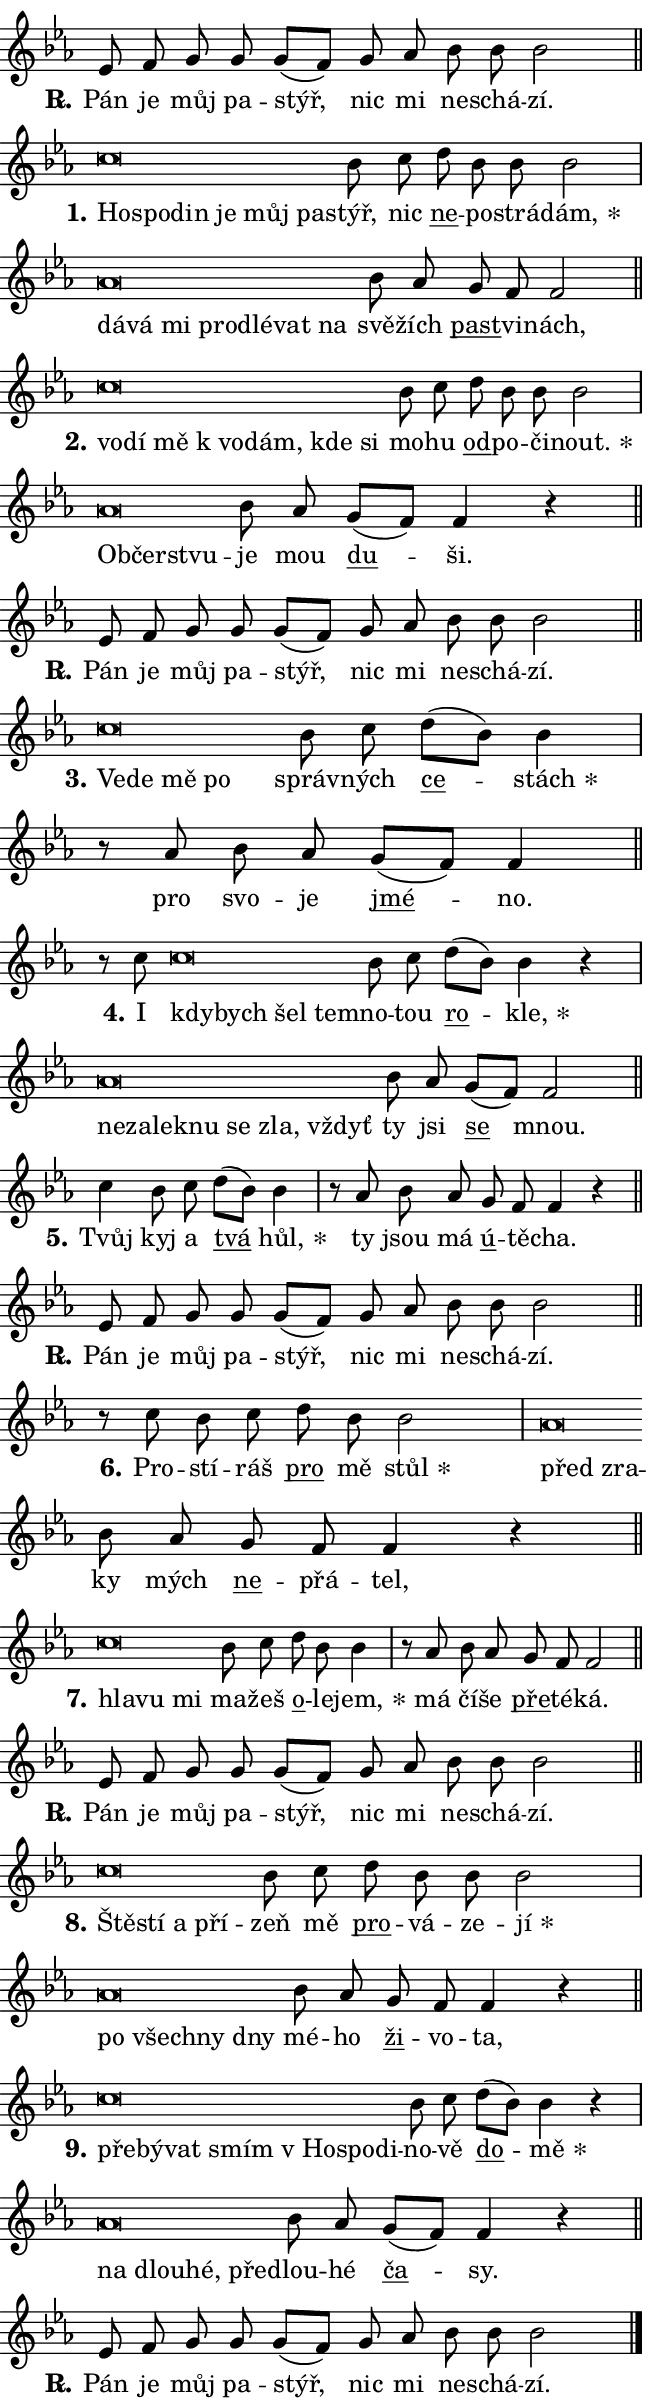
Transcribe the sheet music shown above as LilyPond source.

\version "2.24.0"
\header { tagline = "" }
\paper {
  indent = 0\cm
  top-margin = 0\cm
  right-margin = 0.13\cm % to fit lyric hyphens
  bottom-margin = 0\cm
  left-margin = 0\cm
  paper-width = 11\cm
  page-breaking = #ly:one-page-breaking
  system-system-spacing.basic-distance = #11
  score-system-spacing.basic-distance = #11
  ragged-last = ##f
}


%% Author: Thomas Morley
%% https://lists.gnu.org/archive/html/lilypond-user/2020-05/msg00002.html
#(define (line-position grob)
"Returns position of @var[grob} in current system:
   @code{'start}, if at first time-step
   @code{'end}, if at last time-step
   @code{'middle} otherwise
"
  (let* ((col (ly:item-get-column grob))
         (ln (ly:grob-object col 'left-neighbor))
         (rn (ly:grob-object col 'right-neighbor))
         (col-to-check-left (if (ly:grob? ln) ln col))
         (col-to-check-right (if (ly:grob? rn) rn col))
         (break-dir-left
           (and
             (ly:grob-property col-to-check-left 'non-musical #f)
             (ly:item-break-dir col-to-check-left)))
         (break-dir-right
           (and
             (ly:grob-property col-to-check-right 'non-musical #f)
             (ly:item-break-dir col-to-check-right))))
        (cond ((eqv? 1 break-dir-left) 'start)
              ((eqv? -1 break-dir-right) 'end)
              (else 'middle))))

#(define (tranparent-at-line-position vctor)
  (lambda (grob)
  "Relying on @code{line-position} select the relevant enry from @var{vctor}.
Used to determine transparency,"
    (case (line-position grob)
      ((end) (not (vector-ref vctor 0)))
      ((middle) (not (vector-ref vctor 1)))
      ((start) (not (vector-ref vctor 2))))))

noteHeadBreakVisibility =
#(define-music-function (break-visibility)(vector?)
"Makes @code{NoteHead}s transparent relying on @var{break-visibility}"
#{
  \override NoteHead.transparent =
    #(tranparent-at-line-position break-visibility)
#})

#(define delete-ledgers-for-transparent-note-heads
  (lambda (grob)
    "Reads whether a @code{NoteHead} is transparent.
If so this @code{NoteHead} is removed from @code{'note-heads} from
@var{grob}, which is supposed to be @code{LedgerLineSpanner}.
As a result ledgers are not printed for this @code{NoteHead}"
    (let* ((nhds-array (ly:grob-object grob 'note-heads))
           (nhds-list
             (if (ly:grob-array? nhds-array)
                 (ly:grob-array->list nhds-array)
                 '()))
           ;; Relies on the transparent-property being done before
           ;; Staff.LedgerLineSpanner.after-line-breaking is executed.
           ;; This is fragile ...
           (to-keep
             (remove
               (lambda (nhd)
                 (ly:grob-property nhd 'transparent #f))
               nhds-list)))
      ;; TODO find a better method to iterate over grob-arrays, similiar
      ;; to filter/remove etc for lists
      ;; For now rebuilt from scratch
      (set! (ly:grob-object grob 'note-heads)  '())
      (for-each
        (lambda (nhd)
          (ly:pointer-group-interface::add-grob grob 'note-heads nhd))
        to-keep))))

squashNotes = {
  \override NoteHead.X-extent = #'(-0.2 . 0.2)
  \override NoteHead.Y-extent = #'(-0.75 . 0)
  \override NoteHead.stencil =
    #(lambda (grob)
       (let ((pos (ly:grob-property grob 'staff-position)))
         (begin
           (if (< pos -7) (display "ERROR: Lower brevis then expected\n") (display ""))
           (if (<= pos -6) ly:text-interface::print ly:note-head::print))))
}
unSquashNotes = {
  \revert NoteHead.X-extent
  \revert NoteHead.Y-extent
  \revert NoteHead.stencil
}

hideNotes = \noteHeadBreakVisibility #begin-of-line-visible
unHideNotes = \noteHeadBreakVisibility #all-visible

% work-around for resetting accidentals
% https://lilypond.org/doc/v2.23/Documentation/notation/displaying-rhythms#unmetered-music
cadenzaMeasure = {
  \cadenzaOff
  \partial 1024 s1024
  \cadenzaOn
}

#(define-markup-command (accent layout props text) (markup?)
  "Underline accented syllable"
  (interpret-markup layout props
    #{\markup \override #'(offset . 4.3) \underline { #text }#}))

responsum = \markup \concat {
  "R" \hspace #-1.05 \path #0.1 #'((moveto 0 0.07) (lineto 0.9 0.8)) \hspace #0.05 "."
}

spaceSize = #0.6828661417322834 % exact space size for TeX Gyre Schola

\layout {
  \context {
    \Staff
    \remove "Time_signature_engraver"
    \override LedgerLineSpanner.after-line-breaking = #delete-ledgers-for-transparent-note-heads
  }
  \context {
    \Lyrics {
      \override LyricSpace.minimum-distance = \spaceSize
      \override LyricText.font-name = #"TeX Gyre Schola"
      \override LyricText.font-size = 1
      \override StanzaNumber.font-name = #"TeX Gyre Schola Bold"
      \override StanzaNumber.font-size = 1
    }
  }
  \context {
    \Score 
    \override NoteHead.text =
      #(lambda (grob) 
        (let ((pos (ly:grob-property grob 'staff-position)))
          #{\markup {
            \combine
              \halign #-0.55 \raise #(if (= pos -6) 0 0.5) \override #'(thickness . 2) \draw-line #'(3.2 . 0)
              \musicglyph "noteheads.sM1"
          }#}))
  }
}

% magnetic-lyrics.ily
%
%   written by
%     Jean Abou Samra <jean@abou-samra.fr>
%     Werner Lemberg <wl@gnu.org>
%
%   adapted by
%     Jiri Hon <jiri.hon@gmail.com>
%
% Version 2022-Apr-15

% https://www.mail-archive.com/lilypond-user@gnu.org/msg149350.html

#(define (Left_hyphen_pointer_engraver context)
   "Collect syllable-hyphen-syllable occurrences in lyrics and store
them in properties.  This engraver only looks to the left.  For
example, if the lyrics input is @code{foo -- bar}, it does the
following.

@itemize @bullet
@item
Set the @code{text} property of the @code{LyricHyphen} grob between
@q{foo} and @q{bar} to @code{foo}.

@item
Set the @code{left-hyphen} property of the @code{LyricText} grob with
text @q{foo} to the @code{LyricHyphen} grob between @q{foo} and
@q{bar}.
@end itemize

Use this auxiliary engraver in combination with the
@code{lyric-@/text::@/apply-@/magnetic-@/offset!} hook."
   (let ((hyphen #f)
         (text #f))
     (make-engraver
      (acknowledgers
       ((lyric-syllable-interface engraver grob source-engraver)
        (set! text grob)))
      (end-acknowledgers
       ((lyric-hyphen-interface engraver grob source-engraver)
        ;(when (not (grob::has-interface grob 'lyric-space-interface))
          (set! hyphen grob)));)
      ((stop-translation-timestep engraver)
       (when (and text hyphen)
         (ly:grob-set-object! text 'left-hyphen hyphen))
       (set! text #f)
       (set! hyphen #f)))))

#(define (lyric-text::apply-magnetic-offset! grob)
   "If the space between two syllables is less than the value in
property @code{LyricText@/.details@/.squash-threshold}, move the right
syllable to the left so that it gets concatenated with the left
syllable.

Use this function as a hook for
@code{LyricText@/.after-@/line-@/breaking} if the
@code{Left_@/hyphen_@/pointer_@/engraver} is active."
   (let ((hyphen (ly:grob-object grob 'left-hyphen #f)))
     (when hyphen
       (let ((left-text (ly:spanner-bound hyphen LEFT)))
         (when (grob::has-interface left-text 'lyric-syllable-interface)
           (let* ((common (ly:grob-common-refpoint grob left-text X))
                  (this-x-ext (ly:grob-extent grob common X))
                  (left-x-ext
                   (begin
                     ;; Trigger magnetism for left-text.
                     (ly:grob-property left-text 'after-line-breaking)
                     (ly:grob-extent left-text common X)))
                  ;; `delta` is the gap width between two syllables.
                  (delta (- (interval-start this-x-ext)
                            (interval-end left-x-ext)))
                  (details (ly:grob-property grob 'details))
                  (threshold (assoc-get 'squash-threshold details 0.2)))
             (when (< delta threshold)
               (let* (;; We have to manipulate the input text so that
                      ;; ligatures crossing syllable boundaries are not
                      ;; disabled.  For languages based on the Latin
                      ;; script this is essentially a beautification.
                      ;; However, for non-Western scripts it can be a
                      ;; necessity.
                      (lt (ly:grob-property left-text 'text))
                      (rt (ly:grob-property grob 'text))
                      (is-space (grob::has-interface hyphen 'lyric-space-interface))
                      (space (if is-space " " ""))
                      (extra-delta (if is-space spaceSize 0))
                      ;; Append new syllable.
                      (ltrt-space (if (and (string? lt) (string? rt))
                                (string-append lt space rt)
                                (make-concat-markup (list lt space rt))))
                      ;; Right-align `ltrt` to the right side.
                      (ltrt-space-markup (grob-interpret-markup
                               grob
                               (make-translate-markup
                                (cons (interval-length this-x-ext) 0)
                                (make-right-align-markup ltrt-space)))))
                 (begin
                   ;; Don't print `left-text`.
                   (ly:grob-set-property! left-text 'stencil #f)
                   ;; Set text and stencil (which holds all collected
                   ;; syllables so far) and shift it to the left.
                   (ly:grob-set-property! grob 'text ltrt-space)
                   (ly:grob-set-property! grob 'stencil ltrt-space-markup)
                   (ly:grob-translate-axis! grob (- (- delta extra-delta)) X))))))))))


#(define (lyric-hyphen::displace-bounds-first grob)
   ;; Make very sure this callback isn't triggered too early.
   (let ((left (ly:spanner-bound grob LEFT))
         (right (ly:spanner-bound grob RIGHT)))
     (ly:grob-property left 'after-line-breaking)
     (ly:grob-property right 'after-line-breaking)
     (ly:lyric-hyphen::print grob)))

squashThreshold = #0.4

\layout {
  \context {
    \Lyrics
    \consists #Left_hyphen_pointer_engraver
    \override LyricText.after-line-breaking =
      #lyric-text::apply-magnetic-offset!
    \override LyricHyphen.stencil = #lyric-hyphen::displace-bounds-first
    \override LyricText.details.squash-threshold = \squashThreshold
    \override LyricHyphen.minimum-distance = 0
    \override LyricHyphen.minimum-length = \squashThreshold
  }
}

squashText = \override LyricText.details.squash-threshold = 9999
unSquashText = \override LyricText.details.squash-threshold = \squashThreshold

leftText = \override LyricText.self-alignment-X = #LEFT
unLeftText = \revert LyricText.self-alignment-X

starOffset = #(lambda (grob) 
                (let ((x_offset (ly:self-alignment-interface::aligned-on-x-parent grob)))
                  (if (= x_offset 0) 0 (+ x_offset 1.2))))

star = #(define-music-function (syllable)(string?)
"Append star separator at the end of a syllable"
#{
  \once \override LyricText.X-offset = #starOffset
  \lyricmode { \markup {
    #syllable
    \override #'((font-name . "TeX Gyre Schola Bold")) \hspace #0.2 \lower #0.65 \larger "*"
  } }
#})

starAccent = #(define-music-function (syllable)(string?)
"Append star separator at the end of a syllable and make accent"
#{
  \once \override LyricText.X-offset = #starOffset
  \lyricmode { \markup {
    \accent #syllable
    \override #'((font-name . "TeX Gyre Schola Bold")) \hspace #0.2 \lower #0.65 \larger "*"
  } }
#})

breath = #(define-music-function (syllable)(string?)
"Append breathing indicator at the end of a syllable"
#{
  \lyricmode { \markup { #syllable "+" } }
#})

optionalBreath = #(define-music-function (syllable)(string?)
"Append optional breathing indicator at the end of a syllable"
#{
  \lyricmode { \markup { #syllable "(+)" } }
#})


\score {
    <<
        \new Voice = "melody" { \cadenzaOn \key es \major \relative { es'8 f g g g[( f)] \bar "" g as bes bes bes2 \cadenzaMeasure \bar "||" \break } }
        \new Lyrics \lyricsto "melody" { \lyricmode { \set stanza = \responsum
Pán je můj pa -- stýř, nic mi ne -- schá -- zí. } }
    >>
    \layout {}
}

\score {
    <<
        \new Voice = "melody" { \cadenzaOn \key es \major \relative { \squashNotes c''\breve*1/16 \hideNotes \breve*1/16 \bar "" \breve*1/16 \bar "" \breve*1/16 \bar "" \breve*1/16 \breve*1/16 \bar "" \unHideNotes \unSquashNotes bes8 c \bar "" d bes bes bes2 \cadenzaMeasure \bar "|" \squashNotes as\breve*1/16 \hideNotes \breve*1/16 \bar "" \breve*1/16 \bar "" \breve*1/16 \bar "" \breve*1/16 \bar "" \breve*1/16 \breve*1/16 \bar "" \unHideNotes \unSquashNotes bes8 as \bar "" g f f2 \cadenzaMeasure \bar "||" \break } }
        \new Lyrics \lyricsto "melody" { \lyricmode { \set stanza = "1."
\leftText Ho -- \squashText spo -- din je můj pa -- \unLeftText \unSquashText stýř, nic \markup \accent ne -- po -- strá -- \star dám, \leftText dá -- \squashText vá mi pro -- dlé -- vat na \unLeftText \unSquashText svě -- žích \markup \accent past -- vi -- nách, } }
    >>
    \layout {}
}

\score {
    <<
        \new Voice = "melody" { \cadenzaOn \key es \major \relative { \squashNotes c''\breve*1/16 \hideNotes \breve*1/16 \bar "" \breve*1/16 \bar "" \breve*1/16 \bar "" \breve*1/16 \bar "" \breve*1/16 \breve*1/16 \bar "" \unHideNotes \unSquashNotes bes8 c \bar "" d bes bes bes2 \cadenzaMeasure \bar "|" \squashNotes as\breve*1/16 \hideNotes \breve*1/16 \breve*1/16 \bar "" \unHideNotes \unSquashNotes bes8 as \bar "" g[( f)] f4 r \cadenzaMeasure \bar "||" \break } }
        \new Lyrics \lyricsto "melody" { \lyricmode { \set stanza = "2."
\leftText vo -- \squashText dí mě "k vo" -- dám, kde si \unLeftText \unSquashText mo -- hu \markup \accent od -- po -- či -- \star nout. \leftText Ob -- \squashText čerst -- vu -- \unLeftText \unSquashText je mou \markup \accent du -- ši. } }
    >>
    \layout {}
}

\score {
    <<
        \new Voice = "melody" { \cadenzaOn \key es \major \relative { es'8 f g g g[( f)] \bar "" g as bes bes bes2 \cadenzaMeasure \bar "||" \break } }
        \new Lyrics \lyricsto "melody" { \lyricmode { \set stanza = \responsum
Pán je můj pa -- stýř, nic mi ne -- schá -- zí. } }
    >>
    \layout {}
}

\score {
    <<
        \new Voice = "melody" { \cadenzaOn \key es \major \relative { \squashNotes c''\breve*1/16 \hideNotes \breve*1/16 \bar "" \breve*1/16 \breve*1/16 \bar "" \unHideNotes \unSquashNotes bes8 c \bar "" d[( bes)] bes4 \cadenzaMeasure \bar "|" r8 as bes8 as \bar "" g[( f)] f4 \cadenzaMeasure \bar "||" \break } }
        \new Lyrics \lyricsto "melody" { \lyricmode { \set stanza = "3."
\leftText Ve -- \squashText de mě po \unLeftText \unSquashText správ -- ných \markup \accent ce -- \star stách pro svo -- je \markup \accent jmé -- no. } }
    >>
    \layout {}
}

\score {
    <<
        \new Voice = "melody" { \cadenzaOn \key es \major \relative { r8 c'' \squashNotes c\breve*1/16 \hideNotes \breve*1/16 \bar "" \breve*1/16 \breve*1/16 \bar "" \unHideNotes \unSquashNotes bes8 c \bar "" d[( bes)] bes4 r \cadenzaMeasure \bar "|" \squashNotes as\breve*1/16 \hideNotes \breve*1/16 \bar "" \breve*1/16 \bar "" \breve*1/16 \bar "" \breve*1/16 \bar "" \breve*1/16 \breve*1/16 \bar "" \unHideNotes \unSquashNotes bes8 as \bar "" g[( f)] f2 \cadenzaMeasure \bar "||" \break } }
        \new Lyrics \lyricsto "melody" { \lyricmode { \set stanza = "4."
I \leftText kdy -- \squashText bych šel tem -- \unLeftText \unSquashText no -- tou \markup \accent ro -- \star kle, \leftText ne -- \squashText za -- lek -- nu se zla, vždyť \unLeftText \unSquashText ty jsi \markup \accent se mnou. } }
    >>
    \layout {}
}

\score {
    <<
        \new Voice = "melody" { \cadenzaOn \key es \major \relative { c''4 bes8 c \bar "" d[( bes)] bes4 \cadenzaMeasure \bar "|" r8 as bes8 as \bar "" g f f4 r \cadenzaMeasure \bar "||" \break } }
        \new Lyrics \lyricsto "melody" { \lyricmode { \set stanza = "5."
Tvůj kyj a \markup \accent tvá \star hůl, ty jsou má \markup \accent ú -- tě -- cha. } }
    >>
    \layout {}
}

\score {
    <<
        \new Voice = "melody" { \cadenzaOn \key es \major \relative { es'8 f g g g[( f)] \bar "" g as bes bes bes2 \cadenzaMeasure \bar "||" \break } }
        \new Lyrics \lyricsto "melody" { \lyricmode { \set stanza = \responsum
Pán je můj pa -- stýř, nic mi ne -- schá -- zí. } }
    >>
    \layout {}
}

\score {
    <<
        \new Voice = "melody" { \cadenzaOn \key es \major \relative { r8 c'' bes8 c \bar "" d bes bes2 \cadenzaMeasure \bar "|" \squashNotes as\breve*1/16 \hideNotes \breve*1/16 \bar "" \unHideNotes \unSquashNotes bes8 as \bar "" g f f4 r \cadenzaMeasure \bar "||" \break } }
        \new Lyrics \lyricsto "melody" { \lyricmode { \set stanza = "6."
Pro -- stí -- ráš \markup \accent pro mě \star stůl \leftText před \squashText zra -- \unLeftText \unSquashText ky mých \markup \accent ne -- přá -- tel, } }
    >>
    \layout {}
}

\score {
    <<
        \new Voice = "melody" { \cadenzaOn \key es \major \relative { \squashNotes c''\breve*1/16 \hideNotes \breve*1/16 \breve*1/16 \bar "" \unHideNotes \unSquashNotes bes8 c \bar "" d bes bes4 \cadenzaMeasure \bar "|" r8 as bes8 as \bar "" g f f2 \cadenzaMeasure \bar "||" \break } }
        \new Lyrics \lyricsto "melody" { \lyricmode { \set stanza = "7."
\leftText hla -- \squashText vu mi \unLeftText \unSquashText ma -- žeš \markup \accent o -- le -- \star jem, má čí -- še \markup \accent pře -- té -- ká. } }
    >>
    \layout {}
}

\score {
    <<
        \new Voice = "melody" { \cadenzaOn \key es \major \relative { es'8 f g g g[( f)] \bar "" g as bes bes bes2 \cadenzaMeasure \bar "||" \break } }
        \new Lyrics \lyricsto "melody" { \lyricmode { \set stanza = \responsum
Pán je můj pa -- stýř, nic mi ne -- schá -- zí. } }
    >>
    \layout {}
}

\score {
    <<
        \new Voice = "melody" { \cadenzaOn \key es \major \relative { \squashNotes c''\breve*1/16 \hideNotes \breve*1/16 \bar "" \breve*1/16 \breve*1/16 \bar "" \unHideNotes \unSquashNotes bes8 c \bar "" d bes bes bes2 \cadenzaMeasure \bar "|" \squashNotes as\breve*1/16 \hideNotes \breve*1/16 \bar "" \breve*1/16 \breve*1/16 \bar "" \unHideNotes \unSquashNotes bes8 as \bar "" g f f4 r \cadenzaMeasure \bar "||" \break } }
        \new Lyrics \lyricsto "melody" { \lyricmode { \set stanza = "8."
\leftText Ště -- \squashText stí a pří -- \unLeftText \unSquashText zeň mě \markup \accent pro -- vá -- ze -- \star jí \leftText po \squashText všech -- ny dny \unLeftText \unSquashText mé -- ho \markup \accent ži -- vo -- ta, } }
    >>
    \layout {}
}

\score {
    <<
        \new Voice = "melody" { \cadenzaOn \key es \major \relative { \squashNotes c''\breve*1/16 \hideNotes \breve*1/16 \bar "" \breve*1/16 \bar "" \breve*1/16 \bar "" \breve*1/16 \bar "" \breve*1/16 \breve*1/16 \bar "" \unHideNotes \unSquashNotes bes8 c \bar "" d[( bes)] bes4 r \cadenzaMeasure \bar "|" \squashNotes as\breve*1/16 \hideNotes \breve*1/16 \bar "" \breve*1/16 \breve*1/16 \bar "" \unHideNotes \unSquashNotes bes8 as \bar "" g[( f)] f4 r \cadenzaMeasure \bar "||" \break } }
        \new Lyrics \lyricsto "melody" { \lyricmode { \set stanza = "9."
\leftText pře -- \squashText bý -- vat smím "v Ho" -- spo -- di -- \unLeftText \unSquashText no -- vě \markup \accent do -- \star mě \leftText na \squashText dlou -- hé, pře -- \unLeftText \unSquashText dlou -- hé \markup \accent ča -- sy. } }
    >>
    \layout {}
}

\score {
    <<
        \new Voice = "melody" { \cadenzaOn \key es \major \relative { es'8 f g g g[( f)] \bar "" g as bes bes bes2 \cadenzaMeasure \bar "||" \break } \bar "|." }
        \new Lyrics \lyricsto "melody" { \lyricmode { \set stanza = \responsum
Pán je můj pa -- stýř, nic mi ne -- schá -- zí. } }
    >>
    \layout {}
}
